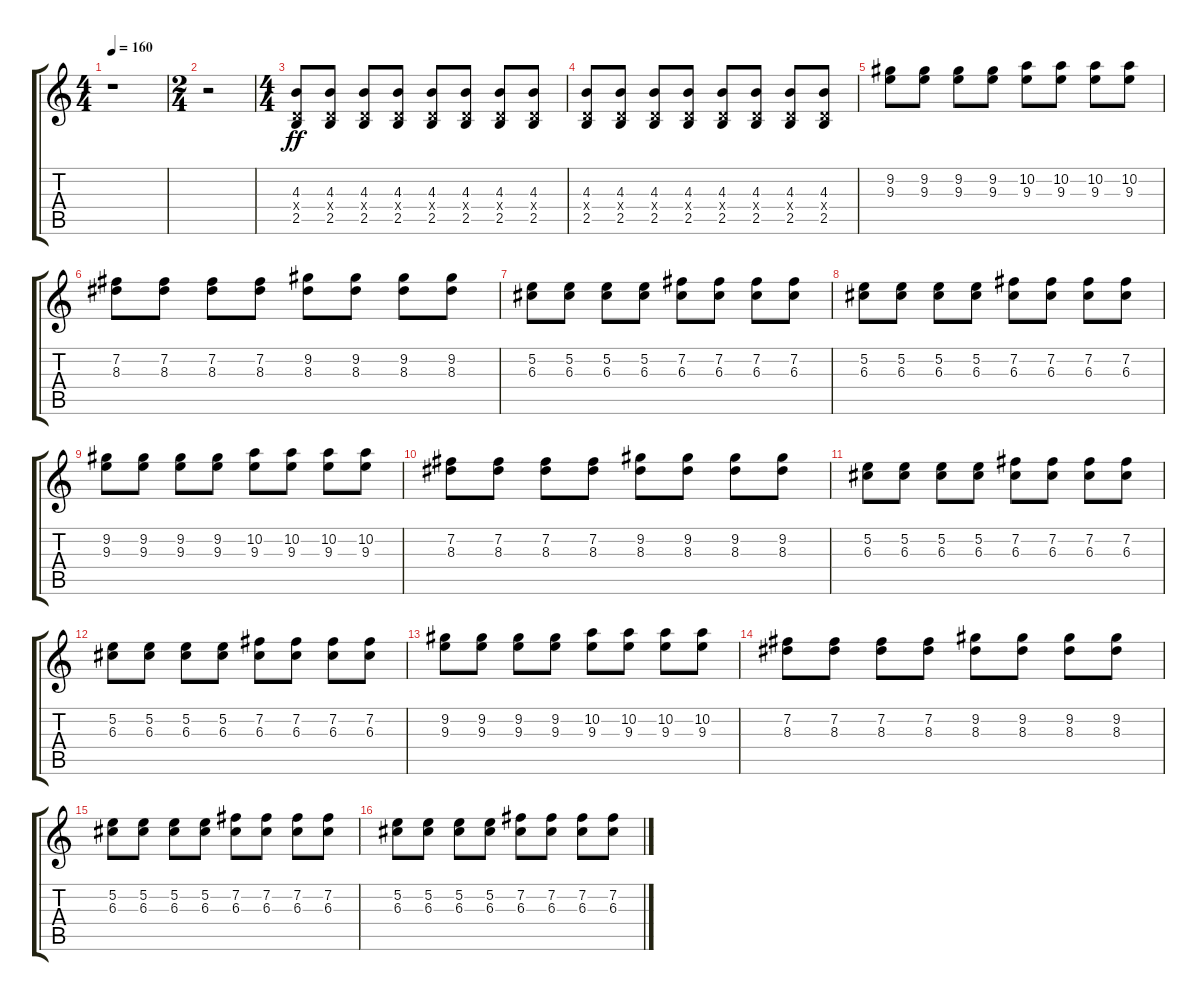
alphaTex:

\track "" {instrument distortionguitar}
\staff {score tabs}
\tuning (E4 B3 G3 D3 A2 E2) {hide}
\ts (4 4)
\tempo 160
\clef g2
\ks c
r.1{dy ff instrument distortionguitar} |
\ts (2 4)
r.2 |
\ts (4 4)
(4.3 0.4{x} 2.5).8 (4.3 0.4{x} 2.5).8 (4.3 0.4{x} 2.5).8 (4.3 0.4{x} 2.5).8 (4.3 0.4{x} 2.5).8 (4.3 0.4{x} 2.5).8 (4.3 0.4{x} 2.5).8 (4.3 0.4{x} 2.5).8 |
(4.3 0.4{x} 2.5).8 (4.3 0.4{x} 2.5).8 (4.3 0.4{x} 2.5).8 (4.3 0.4{x} 2.5).8 (4.3 0.4{x} 2.5).8 (4.3 0.4{x} 2.5).8 (4.3 0.4{x} 2.5).8 (4.3 0.4{x} 2.5).8 |
(9.2 9.3).8 (9.2 9.3).8 (9.2 9.3).8 (9.2 9.3).8 (10.2 9.3).8 (10.2 9.3).8 (10.2 9.3).8 (10.2 9.3).8 |
(7.2 8.3).8 (7.2 8.3).8 (7.2 8.3).8 (7.2 8.3).8 (9.2 8.3).8 (9.2 8.3).8 (9.2 8.3).8 (9.2 8.3).8 |
(5.2 6.3).8 (5.2 6.3).8 (5.2 6.3).8 (5.2 6.3).8 (7.2 6.3).8 (7.2 6.3).8 (7.2 6.3).8 (7.2 6.3).8 |
(5.2 6.3).8 (5.2 6.3).8 (5.2 6.3).8 (5.2 6.3).8 (7.2 6.3).8 (7.2 6.3).8 (7.2 6.3).8 (7.2 6.3).8 |
(9.2 9.3).8 (9.2 9.3).8 (9.2 9.3).8 (9.2 9.3).8 (10.2 9.3).8 (10.2 9.3).8 (10.2 9.3).8 (10.2 9.3).8 |
(7.2 8.3).8 (7.2 8.3).8 (7.2 8.3).8 (7.2 8.3).8 (9.2 8.3).8 (9.2 8.3).8 (9.2 8.3).8 (9.2 8.3).8 |
(5.2 6.3).8 (5.2 6.3).8 (5.2 6.3).8 (5.2 6.3).8 (7.2 6.3).8 (7.2 6.3).8 (7.2 6.3).8 (7.2 6.3).8 |
(5.2 6.3).8 (5.2 6.3).8 (5.2 6.3).8 (5.2 6.3).8 (7.2 6.3).8 (7.2 6.3).8 (7.2 6.3).8 (7.2 6.3).8 |
(9.2 9.3).8 (9.2 9.3).8 (9.2 9.3).8 (9.2 9.3).8 (10.2 9.3).8 (10.2 9.3).8 (10.2 9.3).8 (10.2 9.3).8 |
(7.2 8.3).8 (7.2 8.3).8 (7.2 8.3).8 (7.2 8.3).8 (9.2 8.3).8 (9.2 8.3).8 (9.2 8.3).8 (9.2 8.3).8 |
(5.2 6.3).8 (5.2 6.3).8 (5.2 6.3).8 (5.2 6.3).8 (7.2 6.3).8 (7.2 6.3).8 (7.2 6.3).8 (7.2 6.3).8 |
(5.2 6.3).8 (5.2 6.3).8 (5.2 6.3).8 (5.2 6.3).8 (7.2 6.3).8 (7.2 6.3).8 (7.2 6.3).8 (7.2 6.3).8
